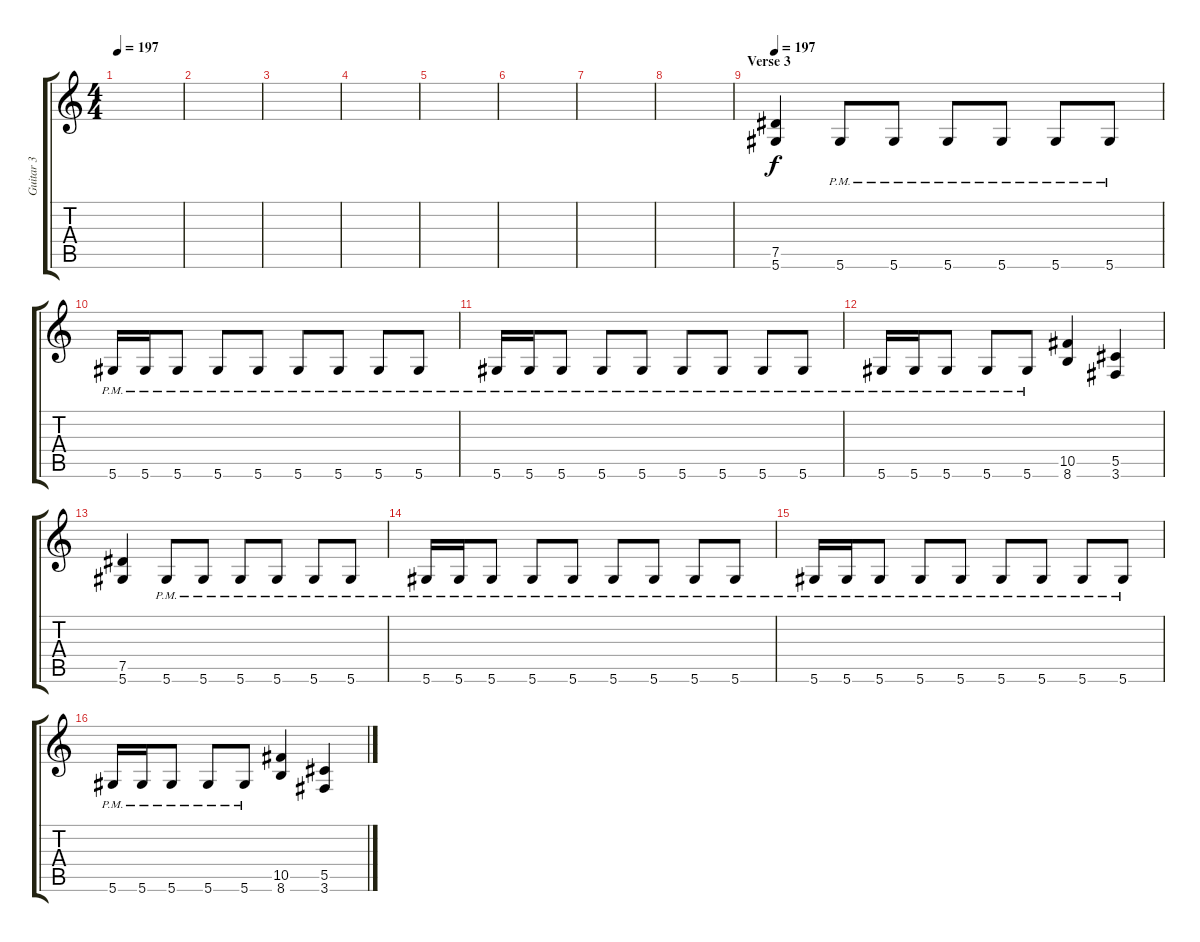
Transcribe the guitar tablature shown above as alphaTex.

\track ("Guitar 3" "Guitar 3") {instrument overdrivenguitar}
\staff {score tabs}
\tuning (Eb4 Bb3 Gb3 Db3 Ab2 Eb2) {hide}
\ts (4 4)
\tempo 197
\clef g2
\ks c
|
|
|
|
|
|
|
|
\section ("" "Verse 3")
\tempo 197
(7.5 5.6).4{volume 10 balance 14 instrument overdrivenguitar} 5.6{pm}.8 5.6{pm}.8 5.6{pm}.8 5.6{pm}.8 5.6{pm}.8 5.6{pm}.8 |
5.6{pm}.16 5.6{pm}.16 5.6{pm}.8 5.6{pm}.8 5.6{pm}.8 5.6{pm}.8 5.6{pm}.8 5.6{pm}.8 5.6{pm}.8 |
5.6{pm}.16 5.6{pm}.16 5.6{pm}.8 5.6{pm}.8 5.6{pm}.8 5.6{pm}.8 5.6{pm}.8 5.6{pm}.8 5.6{pm}.8 |
5.6{pm}.16 5.6{pm}.16 5.6{pm}.8 5.6{pm}.8 5.6{pm}.8 (10.5 8.6).4 (5.5 3.6).4 |
(7.5 5.6).4{volume 10 balance 14 instrument overdrivenguitar} 5.6{pm}.8 5.6{pm}.8 5.6{pm}.8 5.6{pm}.8 5.6{pm}.8 5.6{pm}.8 |
5.6{pm}.16 5.6{pm}.16 5.6{pm}.8 5.6{pm}.8 5.6{pm}.8 5.6{pm}.8 5.6{pm}.8 5.6{pm}.8 5.6{pm}.8 |
5.6{pm}.16 5.6{pm}.16 5.6{pm}.8 5.6{pm}.8 5.6{pm}.8 5.6{pm}.8 5.6{pm}.8 5.6{pm}.8 5.6{pm}.8 |
5.6{pm}.16 5.6{pm}.16 5.6{pm}.8 5.6{pm}.8 5.6{pm}.8 (10.5 8.6).4 (5.5 3.6).4
